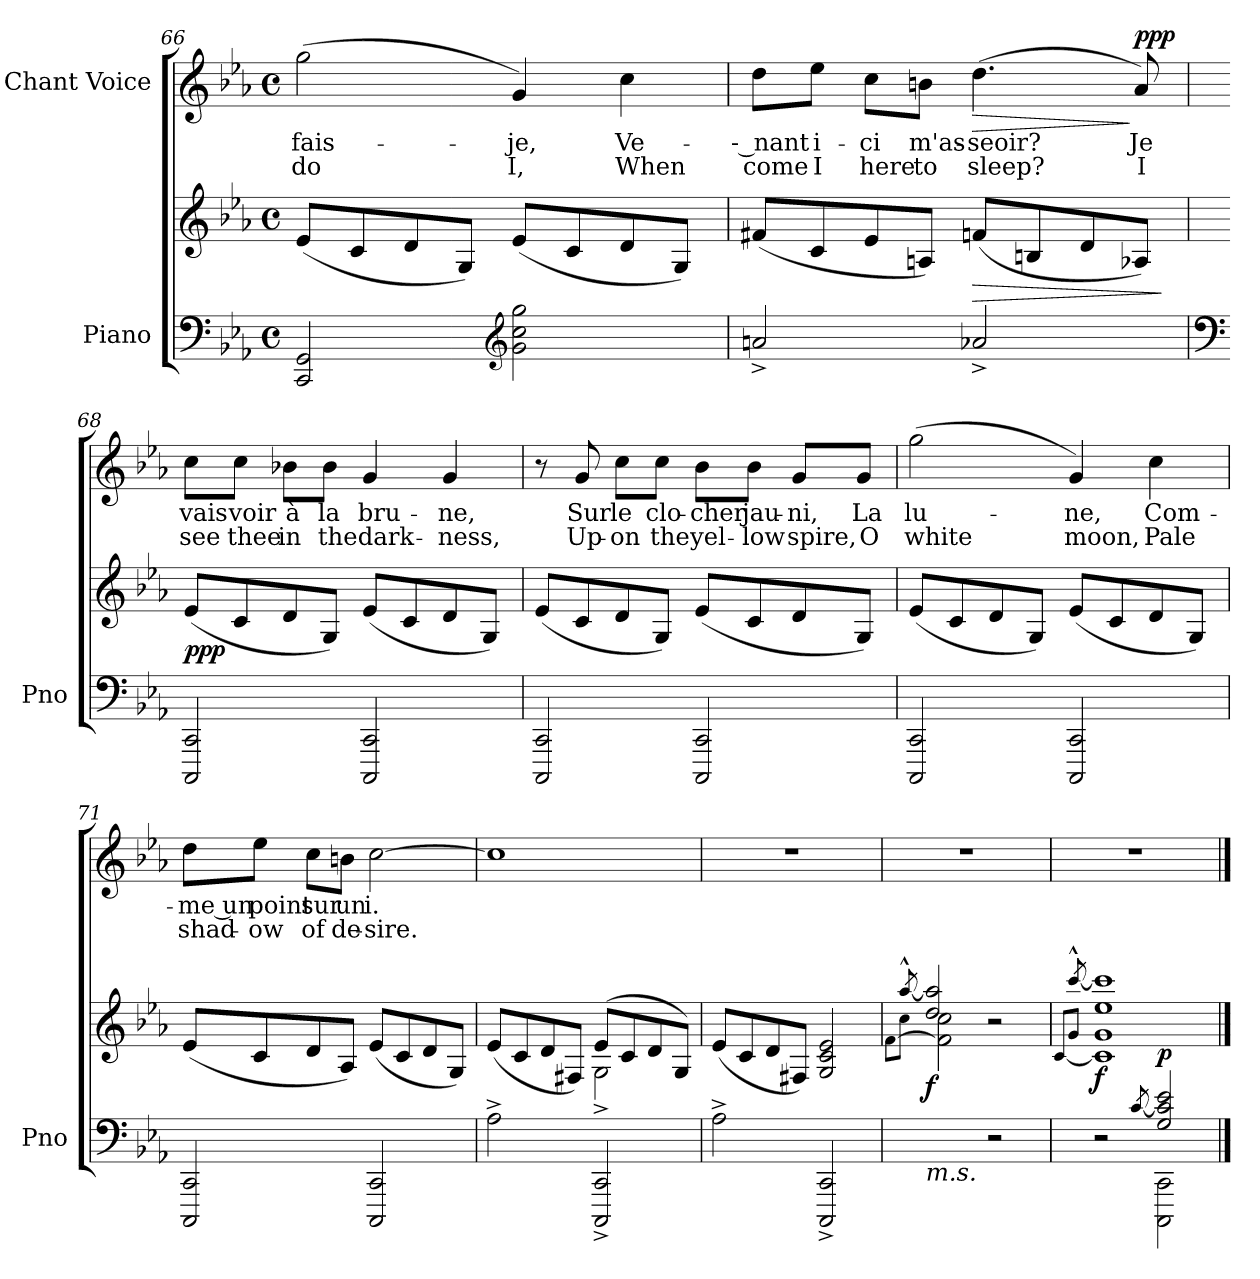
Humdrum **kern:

**kern	**kern	**dynam	**kern	**text	**text	**dynam
*part2	*part2	*part2	*part1	*part1	*part1	*part1
*staff3	*staff2	*staff2/3	*staff1	*staff1	*staff1	*staff1
*I"Piano	*	*	*I"Chant Voice	*	*	*
*I'Pno	*	*	*	*	*	*
*clefF4	*clefG2	*	*clefG2	*	*	*
*k[b-e-a-]	*k[b-e-a-]	*	*k[b-e-a-]	*	*	*
*M4/4	*M4/4	*	*M4/4	*	*	*
*met(c)	*met(c)	*	*met(c)	*	*	*
=66	=66	=66	=66	=66	=66	=66
!	!	!	!	!LO:LY:b	!LO:LY:b	!
2CC/ 2GG/	(8e-/L	.	(2gg\	fais-	do	.
.	8c/	.	.	.	.	.
.	8d/	.	.	.	.	.
.	8G/J)	.	.	.	.	.
*clefG2	*	*	*	*	*	*
!	!	!	!	!LO:LY:b	!LO:LY:b	!
2g\ 2cc\ 2gg\	(8e-/L	.	4g/)	-je,	I,	.
.	8c/	.	.	.	.	.
!	!	!	!	!LO:LY:b	!LO:LY:b	!
.	8d/	.	4cc\	Ve-	When	.
.	8G/J)	.	.	.	.	.
!!LO:LB:g=z
=67	=67	=67	=67	=67	=67	=67
!	!	!	!	!LO:LY:b	!LO:LY:b	!
2an^/	(8f#X/L	.	8dd\L	-- nant	come	.
!	!	!	!	!LO:LY:b	!LO:LY:b	!
.	8c/	.	8ee-\J	i-	I	.
!	!	!	!	!LO:LY:b	!LO:LY:b	!
.	8e-/	.	8cc\L	-ci	here	.
!	!	!	!	!LO:LY:b	!LO:LY:b	!
.	8An/J)	.	8bn\J	m'as-	to	.
!	!	!LO:HP:b	!	!LO:LY:b	!LO:LY:b	!LO:HP:b
2a-X^/	(8fn/L	>	(4.dd\	-seoir?	sleep?	>
.	8Bn/	.	.	.	.	.
.	8d/	.	.	.	.	.
!	!	!	!	!LO:LY:b	!LO:LY:b	!LO:DY:n=1:a
.	8A-X/J)	.	8a-/)	Je	I	] ppp
.	.	]	.	.	.	.
=68	=68	=68	=68	=68	=68	=68
*clefF4	*	*	*	*	*	*
!	!	!LO:DY:b	!	!LO:LY:b	!LO:LY:b	!
2CCC/ 2CC/	(8e-/L	ppp	8cc\L	vais	see	.
!	!	!	!	!LO:LY:b	!LO:LY:b	!
.	8c/	.	8cc\J	voir	thee	.
!	!	!	!	!LO:LY:b	!LO:LY:b	!
.	8d/	.	8b-X\L	à	in	.
!	!	!	!	!LO:LY:b	!LO:LY:b	!
.	8G/J)	.	8b-\J	la	the	.
!	!	!	!	!LO:LY:b	!LO:LY:b	!
2CCC/ 2CC/	(8e-/L	.	4g/	bru-	dark-	.
.	8c/	.	.	.	.	.
!	!	!	!	!LO:LY:b	!LO:LY:b	!
.	8d/	.	4g/	-ne,	-ness,	.
.	8G/J)	.	.	.	.	.
!!LO:LB:g=z
=69	=69	=69	=69	=69	=69	=69
2CCC/ 2CC/	(8e-/L	.	8r	.	.	.
!	!	!	!	!LO:LY:b	!LO:LY:b	!
.	8c/	.	8g/	Sur	Up-	.
!	!	!	!	!LO:LY:b	!LO:LY:b	!
.	8d/	.	8cc\L	le	-on	.
!	!	!	!	!LO:LY:b	!LO:LY:b	!
.	8G/J)	.	8cc\J	clo-	the	.
!	!	!	!	!LO:LY:b	!LO:LY:b	!
2CCC/ 2CC/	(8e-/L	.	8b-\L	-cher	yel-	.
!	!	!	!	!LO:LY:b	!LO:LY:b	!
.	8c/	.	8b-\J	jau-	-low	.
!	!	!	!	!LO:LY:b	!LO:LY:b	!
.	8d/	.	8g/L	-ni,	spire,	.
!	!	!	!	!LO:LY:b	!LO:LY:b	!
.	8G/J)	.	8g/J	La	O	.
=70	=70	=70	=70	=70	=70	=70
!	!	!	!	!LO:LY:b	!LO:LY:b	!
2CCC/ 2CC/	(8e-/L	.	(2gg\	lu-	white	.
.	8c/	.	.	.	.	.
.	8d/	.	.	.	.	.
.	8G/J)	.	.	.	.	.
!	!	!	!	!LO:LY:b	!LO:LY:b	!
2CCC/ 2CC/	(8e-/L	.	4g/)	-ne,	moon,	.
.	8c/	.	.	.	.	.
!	!	!	!	!LO:LY:b	!LO:LY:b	!
.	8d/	.	4cc\	Com-	Pale	.
.	8G/J)	.	.	.	.	.
=71	=71	=71	=71	=71	=71	=71
!	!	!	!	!LO:LY:b	!LO:LY:b	!
2CCC/ 2CC/	(8e-/L	.	8dd\L	me un	shad-	.
!	!	!	!	!LO:LY:b	!LO:LY:b	!
.	8c/	.	8ee-\J	point	-ow	.
!	!	!	!	!LO:LY:b	!LO:LY:b	!
.	8d/	.	8cc\L	sur	of	.
!	!	!	!	!LO:LY:b	!LO:LY:b	!
.	8A-/J)	.	8bn\J	un	de-	.
!	!	!	!	!LO:LY:b	!LO:LY:b	!
2CCC/ 2CC/	(8e-/L	.	[2cc\	i.	-sire.	.
.	8c/	.	.	.	.	.
.	8d/	.	.	.	.	.
.	8G/J)	.	.	.	.	.
!!LO:LB:g=z
=72	=72	=72	=72	=72	=72	=72
*	*^	*	*	*	*	*
2A-^\	(<8e-/L	2ryy	.	1cc]	.	.	.
.	8c/	.	.	.	.	.	.
.	8d/	.	.	.	.	.	.
.	8F#X/J)	.	.	.	.	.	.
2CCC/^> 2CC/^>	(8e-/L	2G^\	.	.	.	.	.
.	8c/	.	.	.	.	.	.
.	8d/	.	.	.	.	.	.
.	8G/J)	.	.	.	.	.	.
*	*v	*v	*	*	*	*	*
=73	=73	=73	=73	=73	=73	=73
2A-^\	(<8e-/L	.	1r	.	.	.
.	8c/	.	.	.	.	.
.	8d/	.	.	.	.	.
.	8F#X/J)	.	.	.	.	.
2CCC/^> 2CC/^>	2G/ 2c/ 2e-/	.	.	.	.	.
=74	=74	=74	=74	=74	=74	=74
*	*^	*	*	*	*	*
.	.	[<8qf\L	.	.	.	.	.
.	[>8qaa-^^/	8qcc\J_	.	.	.	.	.
!LO:TX:b:i:t=m.s.	!	!	!	!	!	!	!
!	!	!	!LO:DY:b	!	!	!	!
2ryy	2dd/ 2aa-/]	2f\] 2cc\	f	1r	.	.	.
2r	2r	2ryy	.	.	.	.	.
=75	=75	=75	=75	=75	=75	=75	=75
.	.	[<8qc/L	.	.	.	.	.
.	[8qccc^^/	8qg/J_	.	.	.	.	.
*^	*	*	*	*	*	*	*
!	!	!	!	!LO:DY:b	!	!	!	!
2r	2ryy	1ee- 1ccc]	1c] 1g	f	1r	.	.	.
[<8qc/	.	.	.	.	.	.	.	.
!	!	!	!	!LO:DY:a=2	!	!	!	!
2G/ 2c/] 2e-/	2CCC\ 2CC\	.	.	p	.	.	.	.
*v	*v	*	*	*	*	*	*	*
*	*v	*v	*	*	*	*	*
==	==	==	==	==	==	==
*-	*-	*-	*-	*-	*-	*-
